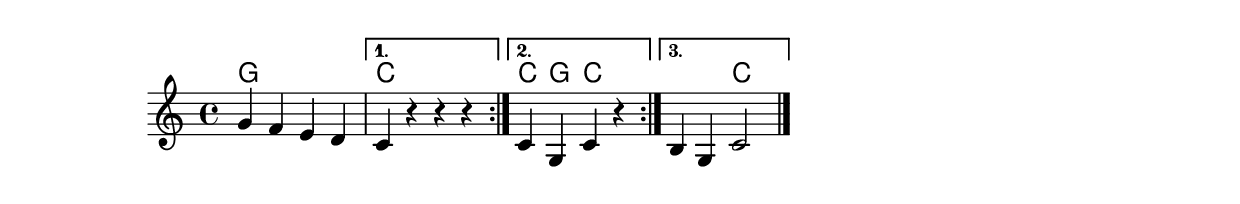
\version "2.19.21"

\header {
  texidoc = "Chord change detection in repeat alternatives
happens in relation to the chord active at the beginning of the
first alternative.
"
}

\score {
  <<
    \new ChordNames {
      \set chordChanges = ##t
      \chordmode { \repeat volta 3 { g1 | }
		   \alternative { {c |}  {c4 g c c |} {g2 c |} } } }
    \new Voice {
      \relative {
	\repeat volta 3 { g'4 f e d | } 
	\alternative { {c r r r |} {c g c r |} {b g c2 |} } }
      \bar "|." }
  >>
}
